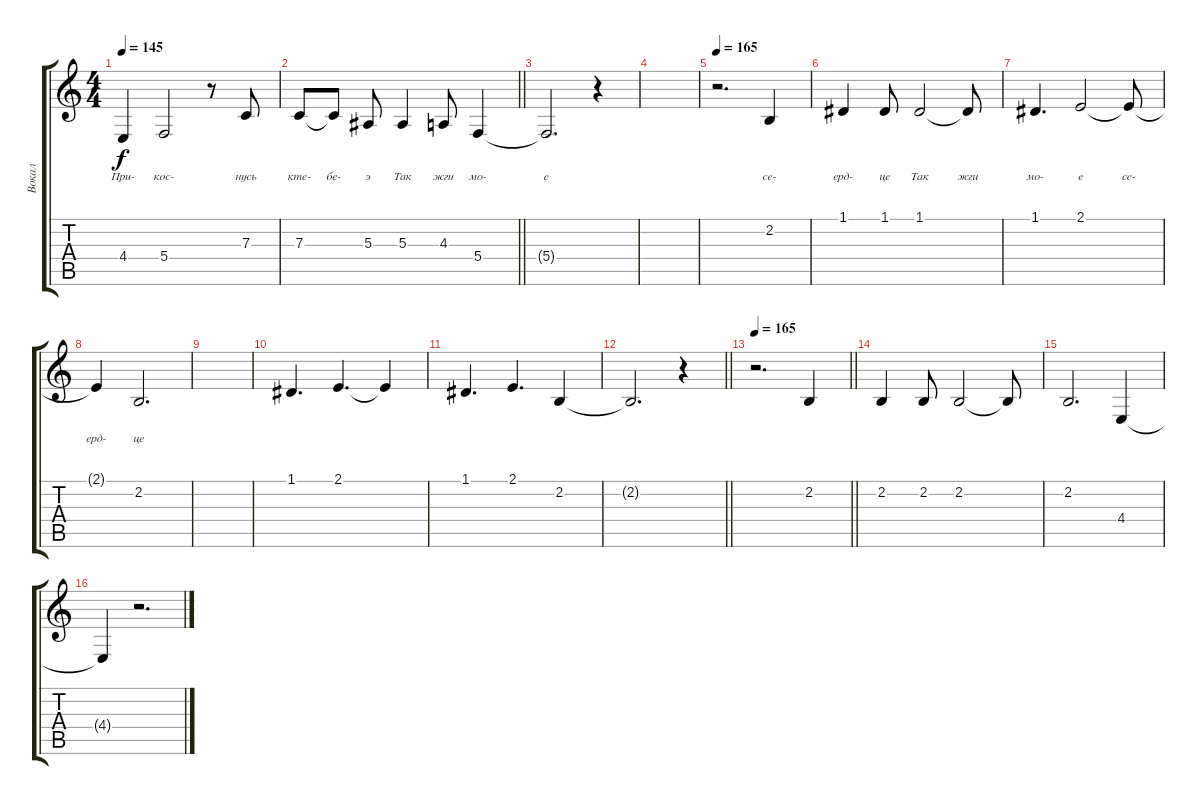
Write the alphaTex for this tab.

\track ("Вокал" "Вокал") {instrument pad3polysynth}
\staff {score tabs}
\tuning (D4 A3 F3 C3 G2 C2) {hide}
\ts (4 4)
\tempo 145
\clef g2
\ks c
4.4{t}.4{lyrics (0 "При-") lyrics (1 "") lyrics (2 "") lyrics (3 "") lyrics (4 "") dy f} 5.4.2{lyrics (0 "кос-") lyrics (1 "") lyrics (2 "") lyrics (3 "") lyrics (4 "")} r.8 7.3.8{lyrics (0 "нусь") lyrics (1 "") lyrics (2 "") lyrics (3 "") lyrics (4 "")} |
\barLineRight lightlight
7.3.8{lyrics (0 "кте-") lyrics (1 "") lyrics (2 "") lyrics (3 "") lyrics (4 "")} 7.3{t}.8{lyrics (0 "бе-") lyrics (1 "") lyrics (2 "") lyrics (3 "") lyrics (4 "")} 5.3.8{lyrics (0 "э") lyrics (1 "") lyrics (2 "") lyrics (3 "") lyrics (4 "")} 5.3.4{lyrics (0 "Так") lyrics (1 "") lyrics (2 "") lyrics (3 "") lyrics (4 "")} 4.3.8{lyrics (0 "жги") lyrics (1 "") lyrics (2 "") lyrics (3 "") lyrics (4 "")} 5.4.4{lyrics (0 "мо-") lyrics (1 "") lyrics (2 "") lyrics (3 "") lyrics (4 "")} |
5.4{t}.2{d lyrics (0 "е") lyrics (1 "") lyrics (2 "") lyrics (3 "") lyrics (4 "")} r.4 |
|
\tempo 165
r.2{d} 2.2.4{lyrics (0 "се-") lyrics (1 "") lyrics (2 "") lyrics (3 "") lyrics (4 "")} |
1.1.4{lyrics (0 "ерд-") lyrics (1 "") lyrics (2 "") lyrics (3 "") lyrics (4 "")} 1.1.8{lyrics (0 "це") lyrics (1 "") lyrics (2 "") lyrics (3 "") lyrics (4 "")} 1.1.2{lyrics (0 "Так") lyrics (1 "") lyrics (2 "") lyrics (3 "") lyrics (4 "")} 1.1{t}.8{lyrics (0 "жги") lyrics (1 "") lyrics (2 "") lyrics (3 "") lyrics (4 "")} |
1.1.4{d lyrics (0 "мо-") lyrics (1 "") lyrics (2 "") lyrics (3 "") lyrics (4 "")} 2.1.2{lyrics (0 "е") lyrics (1 "") lyrics (2 "") lyrics (3 "") lyrics (4 "")} 2.1{t}.8{lyrics (0 "се-") lyrics (1 "") lyrics (2 "") lyrics (3 "") lyrics (4 "")} |
2.1{t}.4{lyrics (0 "ерд-") lyrics (1 "") lyrics (2 "") lyrics (3 "") lyrics (4 "")} 2.2.2{d lyrics (0 "це") lyrics (1 "") lyrics (2 "") lyrics (3 "") lyrics (4 "")} |
|
1.1.4{d} 2.1.4{d} 2.1{t}.4 |
1.1.4{d} 2.1.4{d} 2.2.4 |
\barLineRight lightlight
2.2{t}.2{d} r.4 |
\tempo 165
\barLineRight lightlight
r.2{d} 2.2.4 |
2.2.4 2.2.8 2.2.2 2.2{t}.8 |
2.2.2{d} 4.4.4 |
4.4{t}.4 r.2{d}
